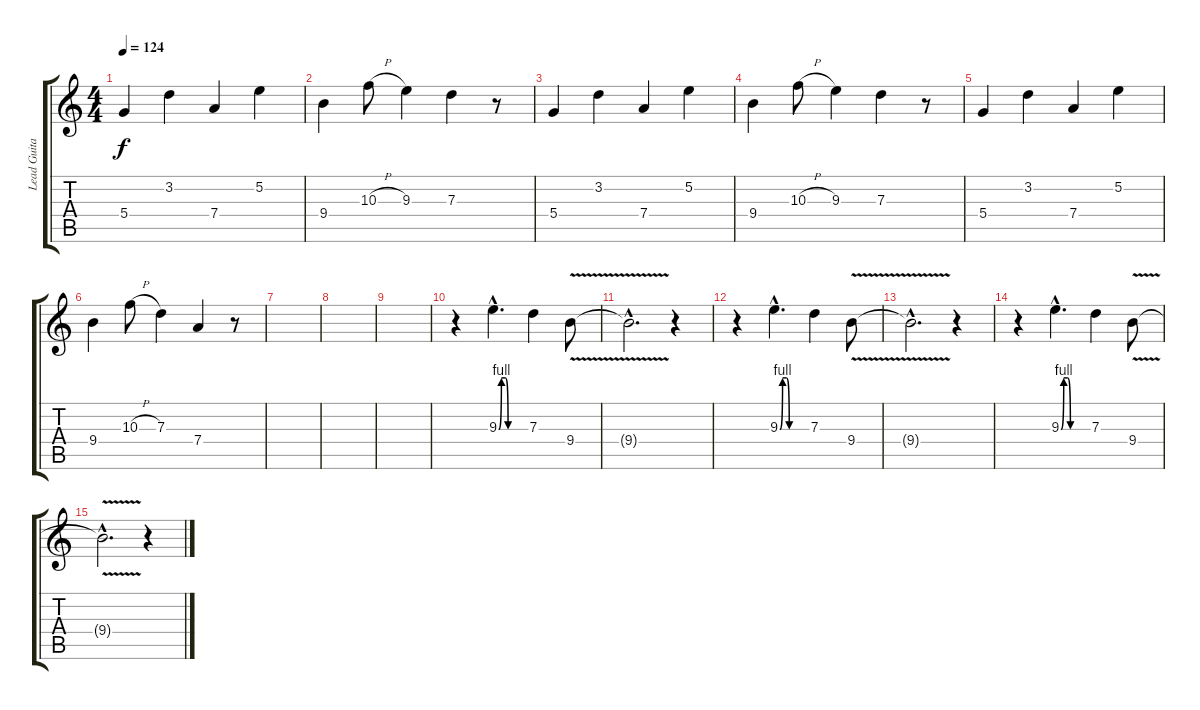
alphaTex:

\track ("Lead Guitar" "Lead Guita") {instrument distortionguitar}
\staff {score tabs}
\tuning (E4 B3 G3 D3 A2 E2) {hide}
\ts (4 4)
\tempo 124
\clef g2
\ks c
5.4.4{dy f} 3.2.4 7.4.4 5.2.4 |
9.4.4 10.3{h}.8 9.3.4 7.3.4 r.8 |
5.4.4 3.2.4 7.4.4 5.2.4 |
9.4.4 10.3{h}.8 9.3.4 7.3.4 r.8 |
5.4.4 3.2.4 7.4.4 5.2.4 |
9.4.4 10.3{h}.8 7.3.4 7.4.4 r.8 |
|
|
|
r.4 9.3{be (custom 0 0 6 4 15 4 21 0 23 0 30 0 45 0 60 0) hac}.4{d} 7.3.4 9.4{v}.8 |
9.4{hac t}.2{d} r.4 |
r.4 9.3{be (custom 0 0 6 4 15 4 21 0 23 0 30 0 45 0 60 0) hac}.4{d} 7.3.4 9.4{v}.8 |
9.4{hac t}.2{d} r.4 |
r.4 9.3{be (custom 0 0 6 4 15 4 21 0 23 0 30 0 45 0 60 0) hac}.4{d} 7.3.4 9.4{v}.8 |
9.4{hac t}.2{d} r.4
